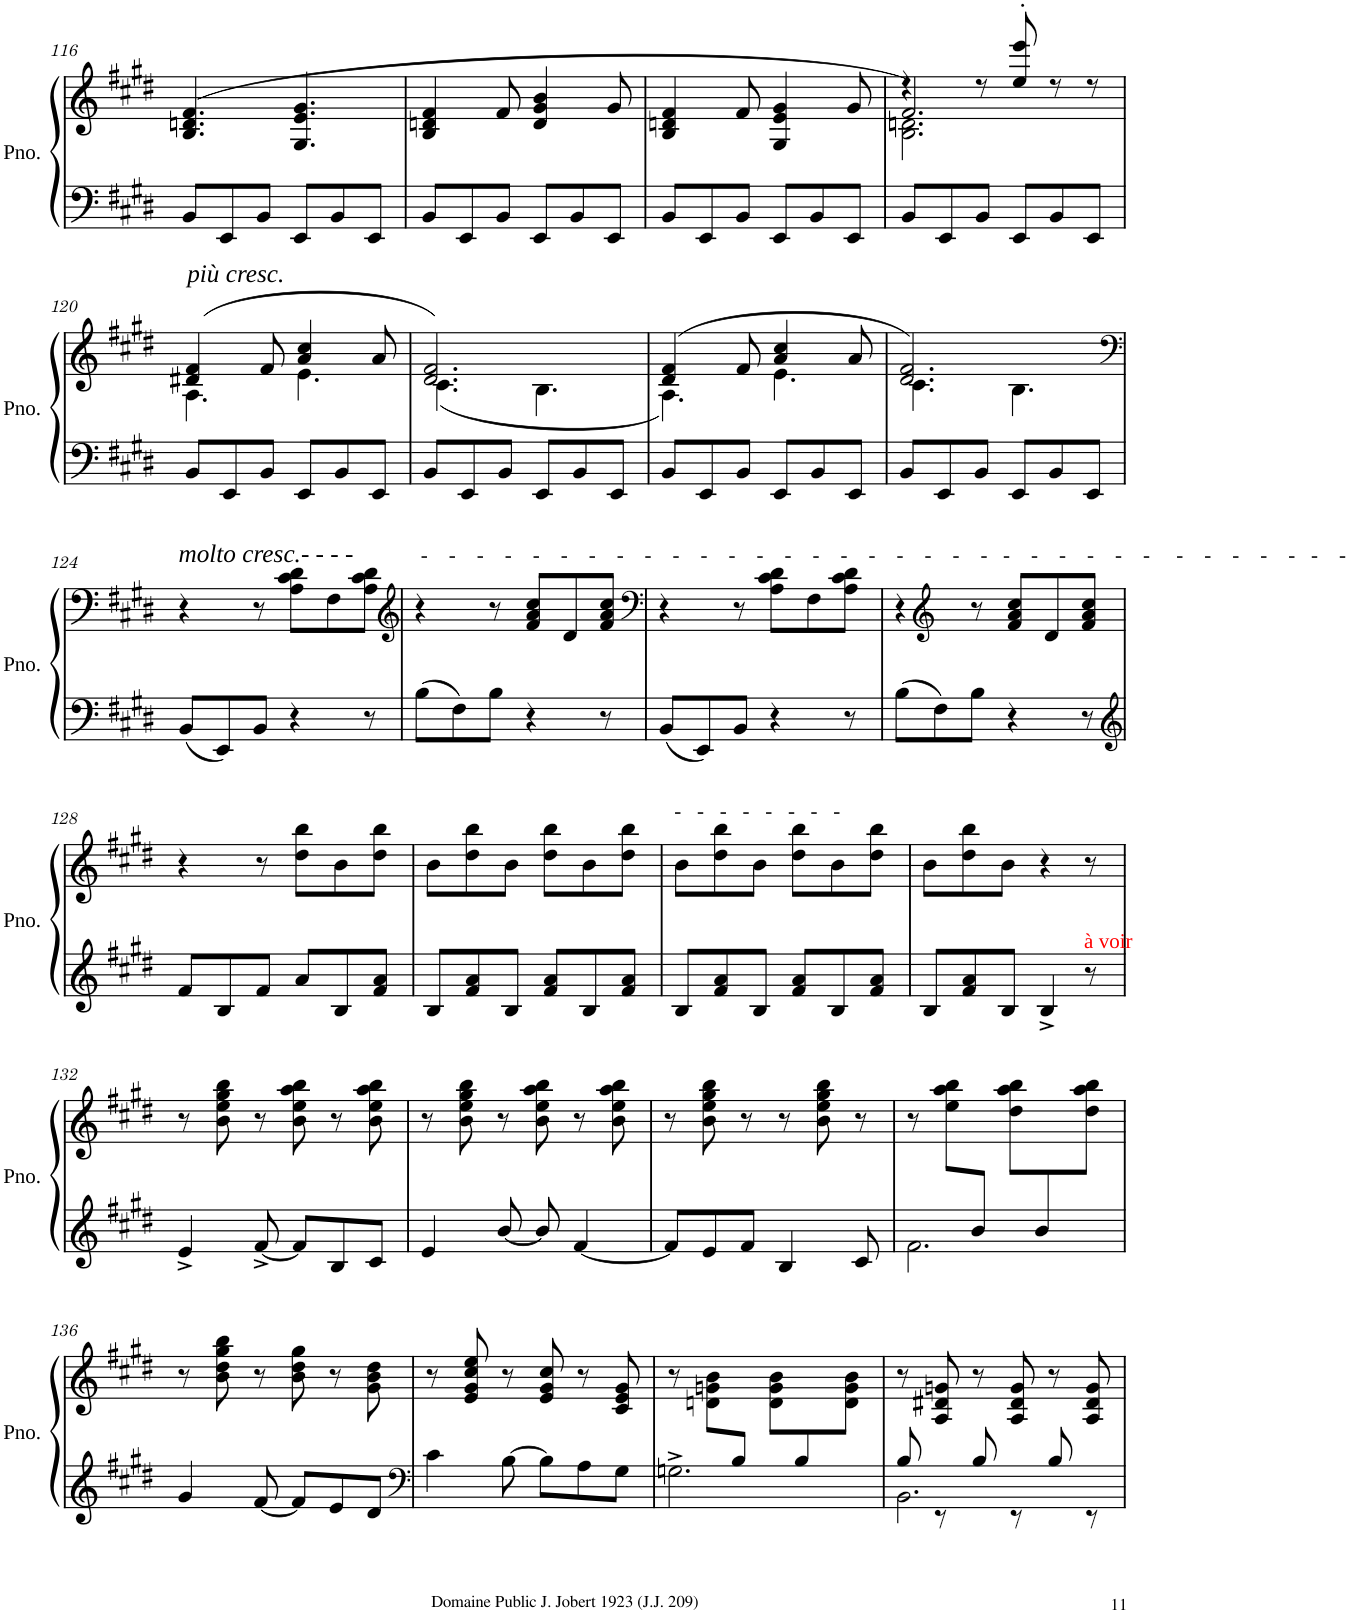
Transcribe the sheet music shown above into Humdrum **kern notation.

**kern	**kern
*part1	*part1
*staff2	*staff1
*I"Piano	*
*I'Pno.	*
!!LO:PB:g=z
*clefF4	*clefG2
*k[f#c#g#d#]	*k[f#c#g#d#]
*M6/8	*M6/8
=116	=116
8BB/L	(>4.B/ 4.dn/ 4.f#/
8EE/	.
8BB/J	.
8EE/L	4.G#/ 4.e/ 4.g#/
8BB/	.
8EE/J	.
=117	=117
8BB/L	4B/ 4dn/ 4f#/
8EE/	.
8BB/J	8f#/
8EE/L	4d/ 4g#/ 4b/
8BB/	.
8EE/J	8g#/
=118	=118
8BB/L	4B/ 4dn/ 4f#/
8EE/	.
8BB/J	8f#/
8EE/L	4G#/ 4e/ 4g#/
8BB/	.
8EE/J	8g#/
=119	=119
*	*^
*	*	*^
8BB/L	4r)	2.B\ 2.dn\	2.f#/
8EE/	.	.	.
8BB/J	8r	.	.
8EE/L	8ee/' 8eee/'	.	.
8BB/	8r	.	.
8EE/J	8r	.	.
*	*	*v	*v
!!LO:LB:g=z
=120	=120	=120
!	!LO:TX:a:i:t=più cresc.	!
8BB/L	(4d#X/ 4f#/	4.A\
8EE/	.	.
8BB/J	8f#/	.
8EE/L	4a/ 4cc#/	4.e\
8BB/	.	.
8EE/J	8a/	.
=121	=121	=121
8BB/L	2.d#/ 2.f#/)	(4.c#\
8EE/	.	.
8BB/J	.	.
8EE/L	.	4.B\
8BB/	.	.
8EE/J	.	.
=122	=122	=122
8BB/L	(4d#/ 4f#/	4.A\)
8EE/	.	.
8BB/J	8f#/	.
8EE/L	4a/ 4cc#/	4.e\
8BB/	.	.
8EE/J	8a/	.
=123	=123	=123
8BB/L	2.d#/ 2.f#/)	4.c#\
8EE/	.	.
8BB/J	.	.
8EE/L	.	4.B\
8BB/	.	.
8EE/J	.	.
*	*v	*v
!!LO:LB:g=z
=124	=124
*	*clefF4
!	!LO:TX:a:i:t=molto cresc.- - - -
8BB/L	4r
8EE/	.
8BB/J	8r
4r	8A\ 8c#\ 8d#\L
.	8F#\
8r	8A\ 8c#\ 8d#\J
=125	=125
*	*clefG2
!	!LO:TX:a:t=-    -    -    -    -    -    -    -    -    -    -    -    -    -    -    -    -    -    -    -    -   -    -    -    -    -    -     -    -    -    -    -   -    -
8B\L	4r
8F#\	.
8B\J	8r
4r	8f#/ 8a/ 8cc#/L
.	8d#/
8r	8f#/ 8a/ 8cc#/J
=126	=126
*	*clefF4
8BB/L	4r
8EE/	.
8BB/J	8r
4r	8A\ 8c#\ 8d#\L
.	8F#\
8r	8A\ 8c#\ 8d#\J
=127	=127
8B\L	4r
*	*clefG2
8F#\	.
8B\J	8r
4r	8f#/ 8a/ 8cc#/L
.	8d#/
8r	8f#/ 8a/ 8cc#/J
!!LO:LB:g=z
=128	=128
*clefG2	*
8f#/L	4r
8B/	.
8f#/J	8r
8a/L	8dd#\ 8bb\L
8B/	8b\
8f#/ 8a/J	8dd#\ 8bb\J
=129	=129
8B/L	8b\L
8f#/ 8a/	8dd#\ 8bb\
8B/J	8b\J
8f#/ 8a/L	8dd#\ 8bb\L
8B/	8b\
8f#/ 8a/J	8dd#\ 8bb\J
=130	=130
!	!LO:TX:a:t=-   -   -   -   -   -   -   -
8B/L	8b\L
8f#/ 8a/	8dd#\ 8bb\
8B/J	8b\J
8f#/ 8a/L	8dd#\ 8bb\L
8B/	8b\
8f#/ 8a/J	8dd#\ 8bb\J
=131	=131
8B/L	8b\L
8f#/ 8a/	8dd#\ 8bb\
8B/J	8b\J
4B^/	4r
!LO:TX:a:color=#FF0000:t=à voir	!
8r	8r
!!LO:LB:g=z
=132	=132
4e^/	8r
.	8b\ 8ee\ 8gg#\ 8bb\
[8f#^/	8r
8f#/L]	8b\ 8ee\ 8aa\ 8bb\
8B/	8r
8c#/J	8b\ 8ee\ 8aa\ 8bb\
=133	=133
4e/	8r
.	8b\ 8ee\ 8gg#\ 8bb\
[8b/	8r
8b/]	8b\ 8ee\ 8aa\ 8bb\
[4f#/	8r
.	8b\ 8ee\ 8aa\ 8bb\
=134	=134
8f#/L]	8r
8e/	8b\ 8ee\ 8gg#\ 8bb\
8f#/J	8r
4B/	8r
.	8b\ 8ee\ 8gg#\ 8bb\
8c#/	8r
=135	=135
*^	*
4ryy	2.f#\	8r
.	.	8ee\ 8aa\ 8bb\L
8b/J	.	8ryy
8ryy	.	8dd#\ 8aa\ 8bb\L
8b/	.	8ryy
8ryy	.	8dd#\ 8aa\ 8bb\J
*v	*v	*
!!LO:LB:g=z
=136	=136
4g#/	8r
.	8b\ 8dd#\ 8gg#\ 8bb\
[8f#/	8r
8f#/L]	8b\ 8dd#\ 8gg#\
8e/	8r
8d#/J	8g#\ 8b\ 8dd#\
=137	=137
*clefF4	*
4c#\	8r
.	8e/ 8g#/ 8cc#/ 8ee/
[8B\	8r
8B\L]	8e/ 8g#/ 8cc#/
8A\	8r
8G#\J	8c#/ 8e/ 8g#/
=138	=138
*^	*
4ryy	2.Gn^\	8r
.	.	8dn\ 8gn\ 8b\L
8B/J	.	8ryy
8ryy	.	8d\ 8g\ 8b\L
8B/	.	8ryy
8ryy	.	8d\ 8g\ 8b\J
=139	=139	=139
2.BB\	8B/	8r
.	8r	8A/ 8d#X/ 8gn/
.	8B/	8r
.	8r	8A/ 8d#/ 8g/
.	8B/	8r
.	8r	8A/ 8d#/ 8g/
*v	*v	*
=	=
*-	*-
